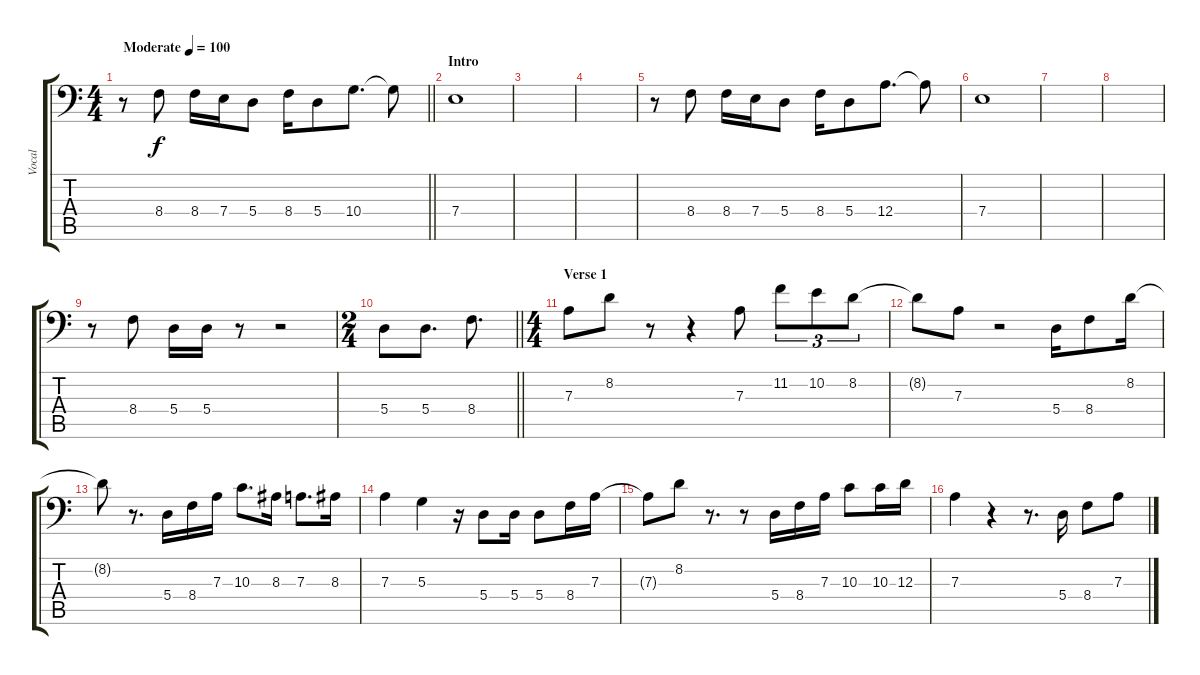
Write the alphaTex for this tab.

\track ("Vocal" "Vocal") {instrument lead2sawtooth}
\staff {score tabs}
\tuning (B3 Gb3 D3 A2 E2 A1) {hide}
\ts (4 4)
\tempo (100 "Moderate")
\clef f4
\barLineRight lightlight
\ks c
r.8{dy f instrument lead2sawtooth} 8.4.8 8.4.16 7.4.16 5.4.8 8.4.16 5.4.8 10.4.8{d} 10.4{t}.8 |
\section ("" "Intro")
7.4.1 |
|
|
r.8 8.4.8 8.4.16 7.4.16 5.4.8 8.4.16 5.4.8 12.4.8{d} 12.4{t}.8 |
7.4.1 |
|
|
r.8 8.4.8 5.4.16 5.4.16 r.8 r.2 |
\ts (2 4)
\barLineRight lightlight
5.4.8 5.4.8{d} 8.4.8{d} |
\ts (4 4)
\section ("" "Verse 1")
7.3.8 8.2.8 r.8 r.4 7.3.8 11.2.8{tu (3 2)} 10.2.8{tu (3 2)} 8.2.8{tu (3 2)} |
8.2{t}.8 7.3.8 r.2 5.4.16 8.4.8 8.2.16 |
8.2{t}.8 r.8{d} 5.4.16 8.4.16 7.3.16 10.3.8{d} 8.3.16 7.3.8{d} 8.3.16 |
7.3.4 5.3.4 r.16 5.4.8 5.4.16 5.4.8 8.4.16 7.3.16 |
7.3{t}.8 8.2.8 r.8{d} r.8 5.4.16 8.4.16 7.3.16 10.3.8 10.3.16 12.3.16 |
7.3.4 r.4 r.8{d} 5.4.16 8.4.8 7.3.8
